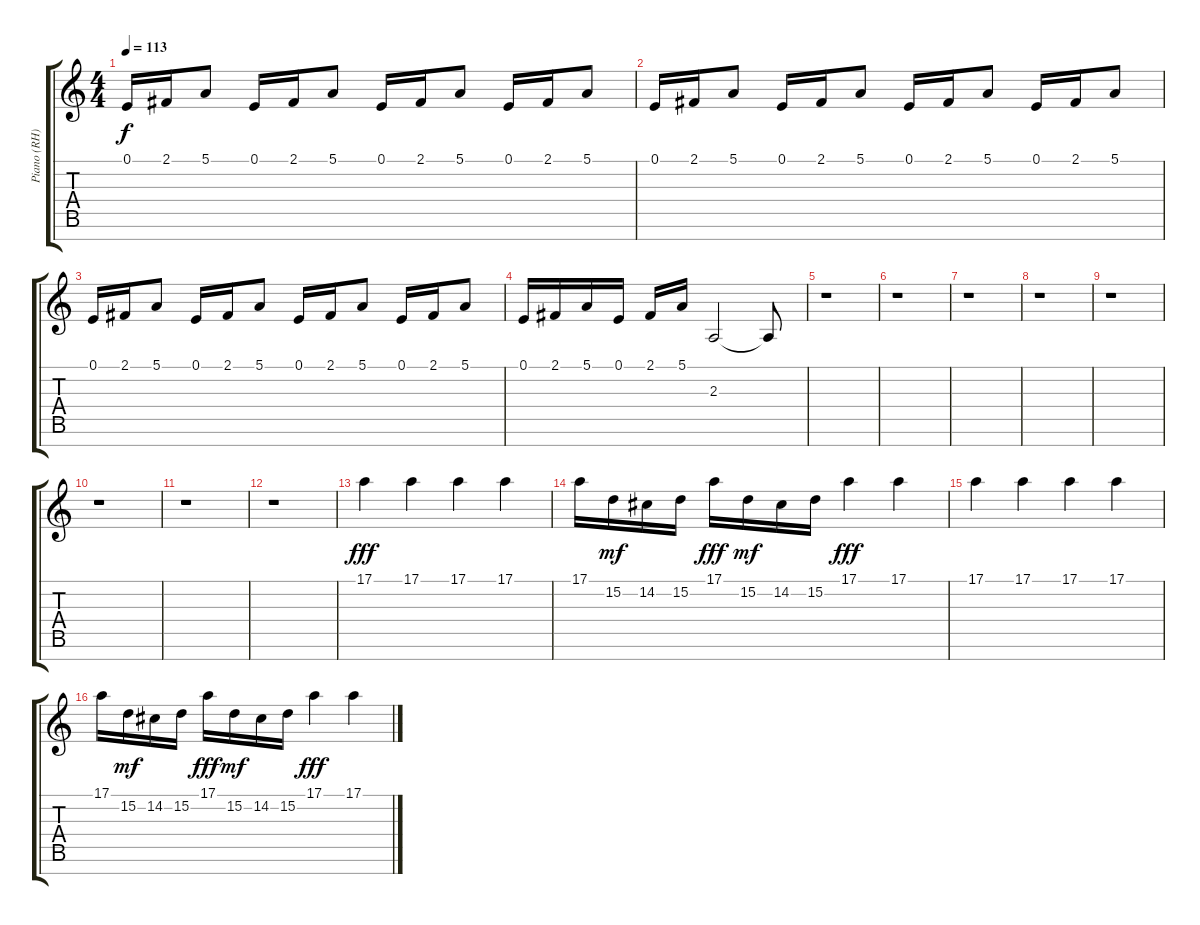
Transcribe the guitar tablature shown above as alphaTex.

\track ("Piano (RH)" "Piano (RH)") {instrument acousticgrandpiano}
\staff {score tabs}
\tuning (E4 B3 G3 D3 A2 E2 B1) {hide}
\ts (4 4)
\tempo 113
\clef g2
\ks c
0.1.16{dy f} 2.1.16 5.1.8 0.1.16 2.1.16 5.1.8 0.1.16 2.1.16 5.1.8 0.1.16 2.1.16 5.1.8 |
0.1.16 2.1.16 5.1.8 0.1.16 2.1.16 5.1.8 0.1.16 2.1.16 5.1.8 0.1.16 2.1.16 5.1.8 |
0.1.16 2.1.16 5.1.8 0.1.16 2.1.16 5.1.8 0.1.16 2.1.16 5.1.8 0.1.16 2.1.16 5.1.8 |
0.1.16 2.1.16 5.1.16 0.1.16 2.1.16 5.1.16 2.3.2 2.3{t}.8 |
r.1 |
r.1 |
r.1 |
r.1 |
r.1 |
r.1 |
r.1 |
r.1 |
17.1.4{dy fff} 17.1.4 17.1.4 17.1.4 |
17.1.16 15.2.16{dy mf} 14.2.16 15.2.16 17.1.16{dy fff} 15.2.16{dy mf} 14.2.16 15.2.16 17.1.4{dy fff} 17.1.4 |
17.1.4 17.1.4 17.1.4 17.1.4 |
17.1.16 15.2.16{dy mf} 14.2.16 15.2.16 17.1.16{dy fff} 15.2.16{dy mf} 14.2.16 15.2.16 17.1.4{dy fff} 17.1.4
